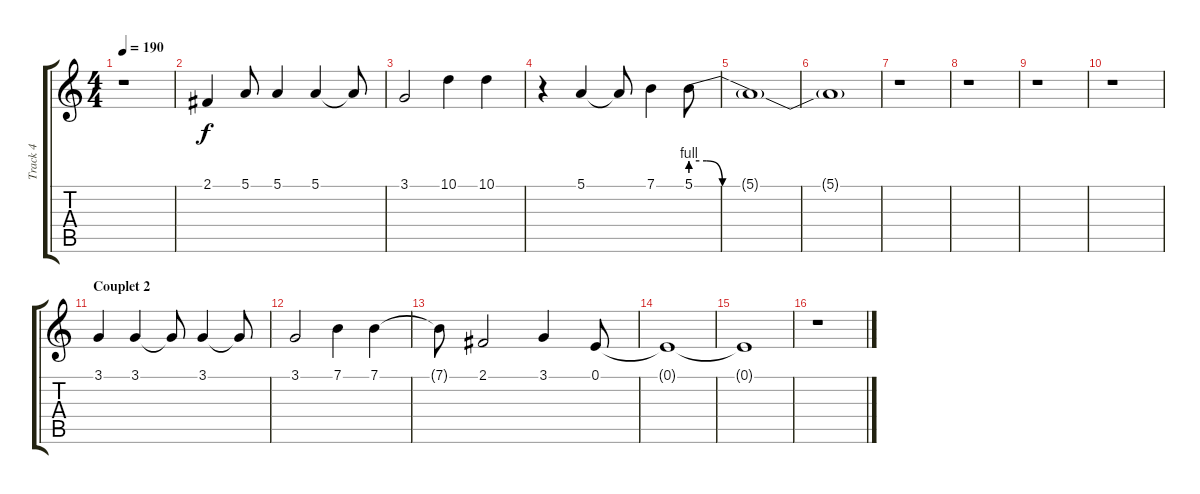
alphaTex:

\track ("Track 4" "Track 4") {instrument trumpet}
\staff {score tabs}
\tuning (E4 B3 G3 D3 A2 E2) {hide}
\ts (4 4)
\tempo 190
\clef g2
\ks c
r.1{dy f} |
2.1.4 5.1.8 5.1.4 5.1.4 5.1{t}.8 |
3.1.2 10.1.4 10.1.4 |
r.4 5.1.4 5.1{t}.8 7.1.4 5.1{be (custom 0 4 5 4 10 0 60 0)}.8 |
5.1{t}.1 |
5.1{t}.1 |
r.1 |
r.1 |
r.1 |
r.1 |
\section ("" "Couplet 2")
3.1.4 3.1.4 3.1{t}.8 3.1.4 3.1{t}.8 |
3.1.2 7.1.4 7.1.4 |
7.1{t}.8 2.1.2 3.1.4 0.1.8 |
0.1{t}.1 |
0.1{t}.1 |
r.1
